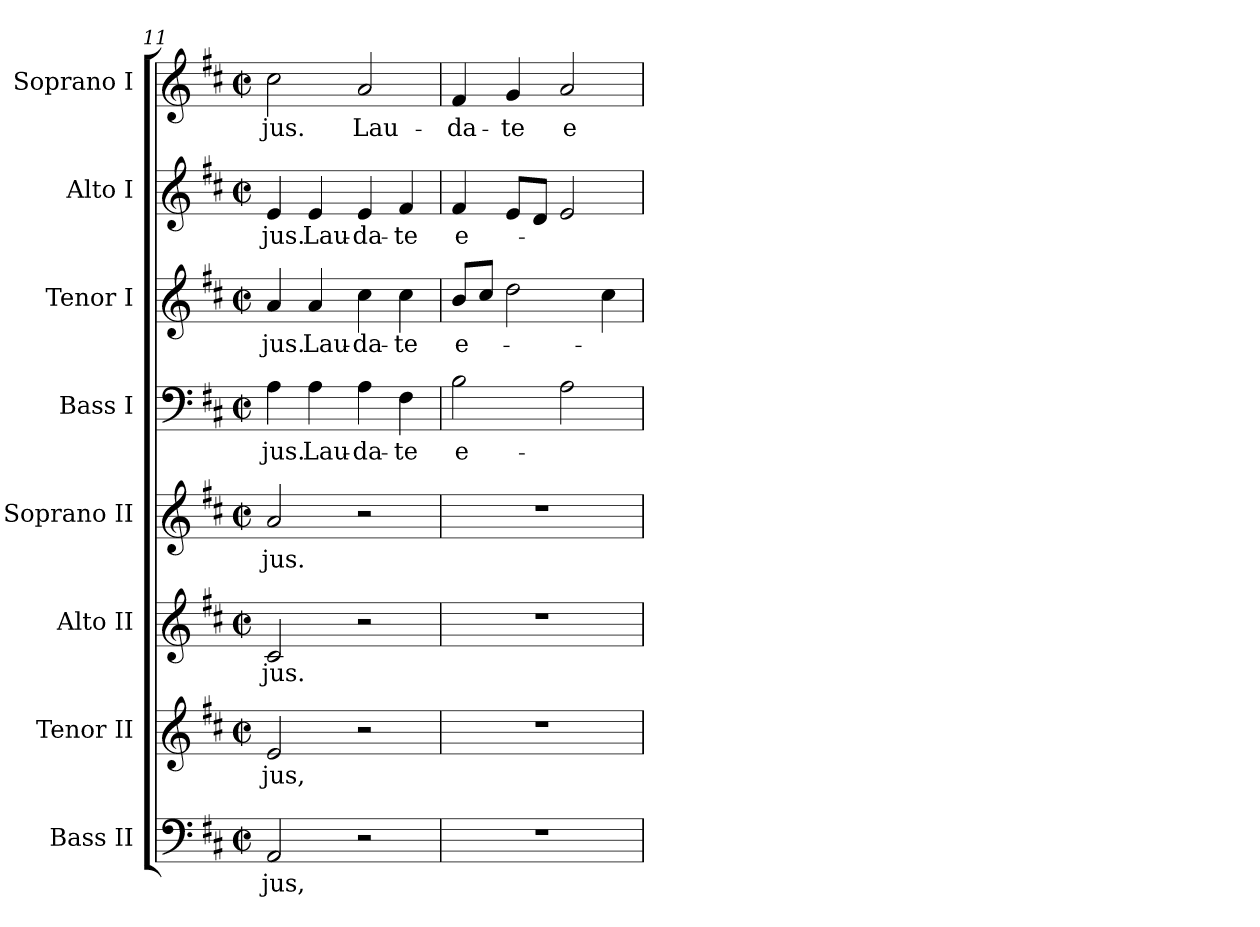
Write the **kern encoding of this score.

**kern	**text	**kern	**text	**kern	**text	**kern	**text	**kern	**text	**kern	**text	**kern	**text	**kern	**text
*part8	*part8	*part7	*part7	*part6	*part6	*part5	*part5	*part4	*part4	*part3	*part3	*part2	*part2	*part1	*part1
*staff8	*staff8	*staff7	*staff7	*staff6	*staff6	*staff5	*staff5	*staff4	*staff4	*staff3	*staff3	*staff2	*staff2	*staff1	*staff1
*I"Bass II	*	*I"Tenor II	*	*I"Alto II	*	*I"Soprano II	*	*I"Bass I	*	*I"Tenor I	*	*I"Alto I	*	*I"Soprano I	*
!!LO:PB:g=z
*clefF4	*	*clefG2	*	*clefG2	*	*clefG2	*	*clefF4	*	*clefG2	*	*clefG2	*	*clefG2	*
*	*	*ITrd7c12	*	*	*	*	*	*	*	*ITrd7c12	*	*	*	*	*
*k[f#c#]	*	*k[f#c#]	*	*k[f#c#]	*	*k[f#c#]	*	*k[f#c#]	*	*k[f#c#]	*	*k[f#c#]	*	*k[f#c#]	*
*D:	*	*D:	*	*D:	*	*D:	*	*D:	*	*D:	*	*D:	*	*D:	*
*M2/2	*	*M2/2	*	*M2/2	*	*M2/2	*	*M2/2	*	*M2/2	*	*M2/2	*	*M2/2	*
*met(c|)	*	*met(c|)	*	*met(c|)	*	*met(c|)	*	*met(c|)	*	*met(c|)	*	*met(c|)	*	*met(c|)	*
=11	=11	=11	=11	=11	=11	=11	=11	=11	=11	=11	=11	=11	=11	=11	=11
!	!LO:LY:b:color=#000000	!	!	!	!	!	!	!	!	!	!	!	!	!	!
!	!	!	!LO:LY:b:color=#000000	!	!	!	!	!	!	!	!	!	!	!	!
!	!	!	!	!	!LO:LY:b:color=#000000	!	!	!	!	!	!	!	!	!	!
!	!	!	!	!	!	!	!LO:LY:b:color=#000000	!	!	!	!	!	!	!	!
!	!	!	!	!	!	!	!	!	!LO:LY:b:color=#000000	!	!	!	!	!	!
!	!	!	!	!	!	!	!	!	!	!	!LO:LY:b:color=#000000	!	!	!	!
!	!	!	!	!	!	!	!	!	!	!	!	!	!LO:LY:b:color=#000000	!	!
!	!	!	!	!	!	!	!	!	!	!	!	!	!	!	!LO:LY:b:color=#000000
2AAi/	-jus,	2Ei/	-jus,	2c#i/	-jus.	2ai/	-jus.	4Ai\	-jus.	4Ai/	-jus.	4ei/	-jus.	2cc#i\	-jus.
!	!	!	!	!	!	!	!	!	!LO:LY:b:color=#000000	!	!	!	!	!	!
!	!	!	!	!	!	!	!	!	!	!	!LO:LY:b:color=#000000	!	!	!	!
!	!	!	!	!	!	!	!	!	!	!	!	!	!LO:LY:b:color=#000000	!	!
.	.	.	.	.	.	.	.	4Ai\	Lau-	4Ai/	Lau-	4ei/	Lau-	.	.
!	!	!	!	!	!	!	!	!	!LO:LY:b:color=#000000	!	!	!	!	!	!
!	!	!	!	!	!	!	!	!	!	!	!LO:LY:b:color=#000000	!	!	!	!
!	!	!	!	!	!	!	!	!	!	!	!	!	!LO:LY:b:color=#000000	!	!
!	!	!	!	!	!	!	!	!	!	!	!	!	!	!	!LO:LY:b:color=#000000
2r	.	2r	.	2r	.	2r	.	4Ai\	-da-	4c#i\	-da-	4ei/	-da-	2ai/	Lau-
!	!	!	!	!	!	!	!	!	!LO:LY:b:color=#000000	!	!	!	!	!	!
!	!	!	!	!	!	!	!	!	!	!	!LO:LY:b:color=#000000	!	!	!	!
!	!	!	!	!	!	!	!	!	!	!	!	!	!LO:LY:b:color=#000000	!	!
.	.	.	.	.	.	.	.	4F#i\	-te	4c#i\	-te	4f#i/	-te	.	.
=12	=12	=12	=12	=12	=12	=12	=12	=12	=12	=12	=12	=12	=12	=12	=12
!	!	!	!	!	!	!	!	!	!LO:LY:b:color=#000000	!	!	!	!	!	!
!	!	!	!	!	!	!	!	!	!	!	!LO:LY:b:color=#000000	!	!	!	!
!	!	!	!	!	!	!	!	!	!	!	!	!	!LO:LY:b:color=#000000	!	!
!	!	!	!	!	!	!	!	!	!	!	!	!	!	!	!LO:LY:b:color=#000000
1r	.	1r	.	1r	.	1r	.	2Bi\	e-	8Bi/L	e-	4f#i/	e-	4f#i/	-da-
.	.	.	.	.	.	.	.	.	.	8c#i/J	.	.	.	.	.
!	!	!	!	!	!	!	!	!	!	!	!	!	!	!	!LO:LY:b:color=#000000
.	.	.	.	.	.	.	.	.	.	2di\	.	8ei/L	.	4gi/	-te
.	.	.	.	.	.	.	.	.	.	.	.	8di/J	.	.	.
!	!	!	!	!	!	!	!	!	!	!	!	!	!	!	!LO:LY:b:color=#000000
.	.	.	.	.	.	.	.	2Ai\	.	.	.	2ei/	.	2ai/	e-
.	.	.	.	.	.	.	.	.	.	4c#i\	.	.	.	.	.
=	=	=	=	=	=	=	=	=	=	=	=	=	=	=	=
*-	*-	*-	*-	*-	*-	*-	*-	*-	*-	*-	*-	*-	*-	*-	*-
